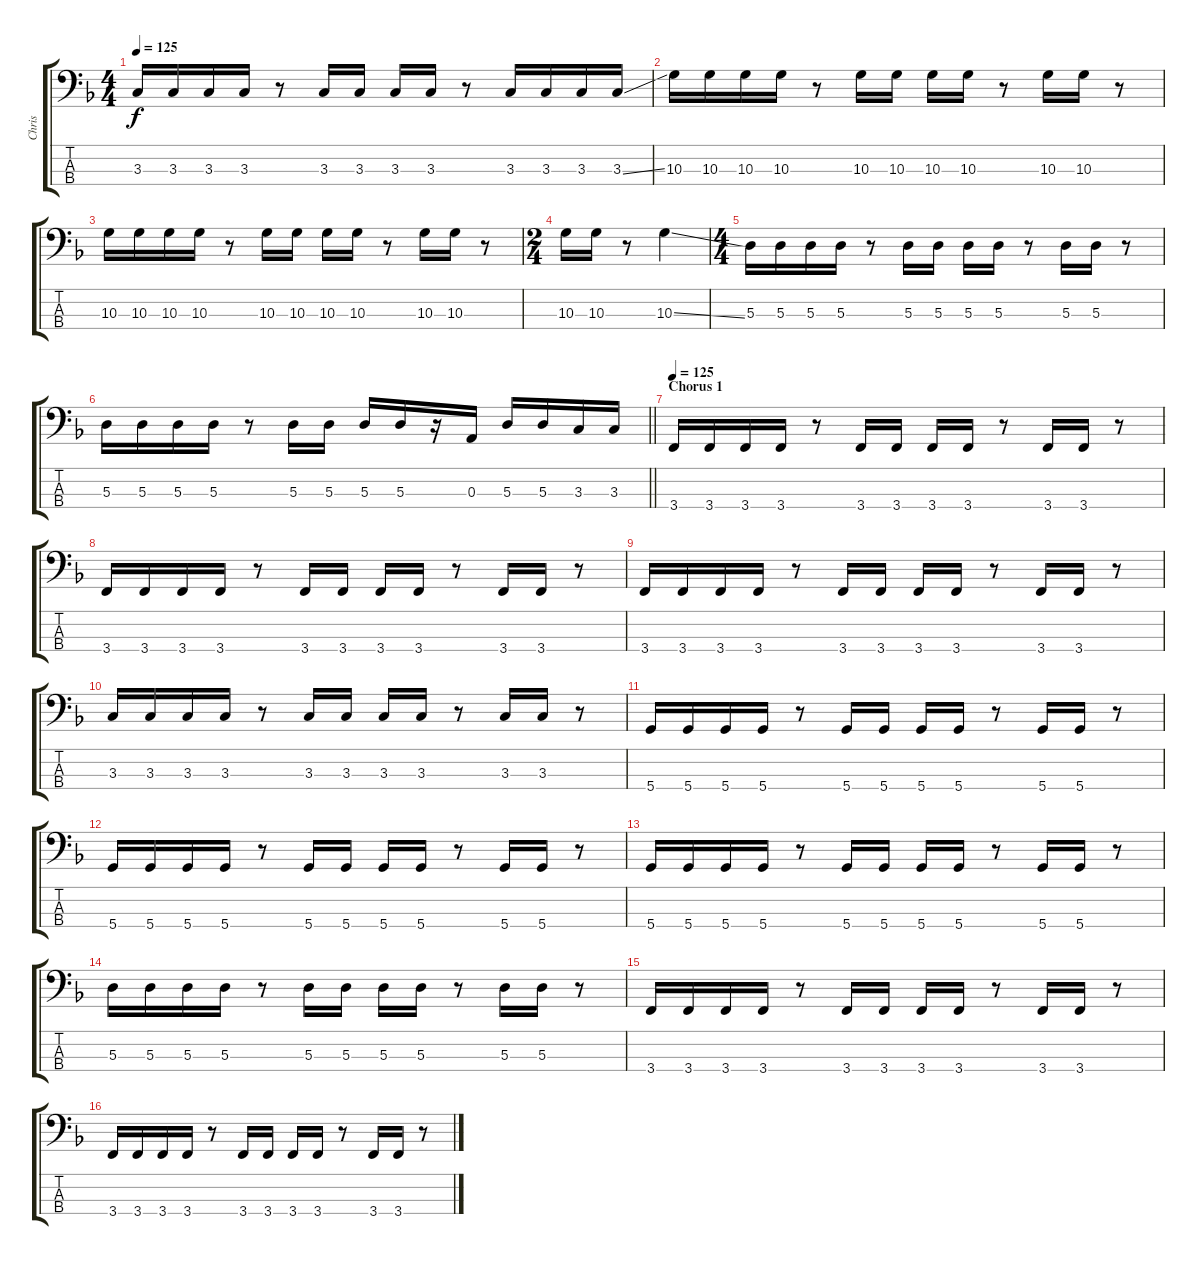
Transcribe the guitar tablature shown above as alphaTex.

\track ("Chris" "Chris") {instrument electricbassfinger}
\staff {score tabs}
\tuning (G2 D2 A1 D1) {hide}
\ts (4 4)
\tempo 125
\clef f4
\ks f
3.3.16{dy f} 3.3.16 3.3.16 3.3.16 r.8 3.3.16 3.3.16 3.3.16 3.3.16 r.8 3.3.16 3.3.16 3.3.16 3.3{ss}.16 |
10.3.16 10.3.16 10.3.16 10.3.16 r.8 10.3.16 10.3.16 10.3.16 10.3.16 r.8 10.3.16 10.3.16 r.8 |
10.3.16 10.3.16 10.3.16 10.3.16 r.8 10.3.16 10.3.16 10.3.16 10.3.16 r.8 10.3.16 10.3.16 r.8 |
\ts (2 4)
10.3.16 10.3.16 r.8 10.3{ss}.4 |
\ts (4 4)
5.3.16 5.3.16 5.3.16 5.3.16 r.8 5.3.16 5.3.16 5.3.16 5.3.16 r.8 5.3.16 5.3.16 r.8 |
\barLineRight lightlight
5.3.16 5.3.16 5.3.16 5.3.16 r.8 5.3.16 5.3.16 5.3.16 5.3.16 r.16 0.3.16 5.3.16 5.3.16 3.3.16 3.3.16 |
\section ("" "Chorus 1")
\tempo 125
3.4.16 3.4.16 3.4.16 3.4.16 r.8 3.4.16 3.4.16 3.4.16 3.4.16 r.8 3.4.16 3.4.16 r.8 |
3.4.16 3.4.16 3.4.16 3.4.16 r.8 3.4.16 3.4.16 3.4.16 3.4.16 r.8 3.4.16 3.4.16 r.8 |
3.4.16 3.4.16 3.4.16 3.4.16 r.8 3.4.16 3.4.16 3.4.16 3.4.16 r.8 3.4.16 3.4.16 r.8 |
3.3.16 3.3.16 3.3.16 3.3.16 r.8 3.3.16 3.3.16 3.3.16 3.3.16 r.8 3.3.16 3.3.16 r.8 |
5.4.16 5.4.16 5.4.16 5.4.16 r.8 5.4.16 5.4.16 5.4.16 5.4.16 r.8 5.4.16 5.4.16 r.8 |
5.4.16 5.4.16 5.4.16 5.4.16 r.8 5.4.16 5.4.16 5.4.16 5.4.16 r.8 5.4.16 5.4.16 r.8 |
5.4.16 5.4.16 5.4.16 5.4.16 r.8 5.4.16 5.4.16 5.4.16 5.4.16 r.8 5.4.16 5.4.16 r.8 |
5.3.16 5.3.16 5.3.16 5.3.16 r.8 5.3.16 5.3.16 5.3.16 5.3.16 r.8 5.3.16 5.3.16 r.8 |
3.4.16 3.4.16 3.4.16 3.4.16 r.8 3.4.16 3.4.16 3.4.16 3.4.16 r.8 3.4.16 3.4.16 r.8 |
3.4.16 3.4.16 3.4.16 3.4.16 r.8 3.4.16 3.4.16 3.4.16 3.4.16 r.8 3.4.16 3.4.16 r.8
